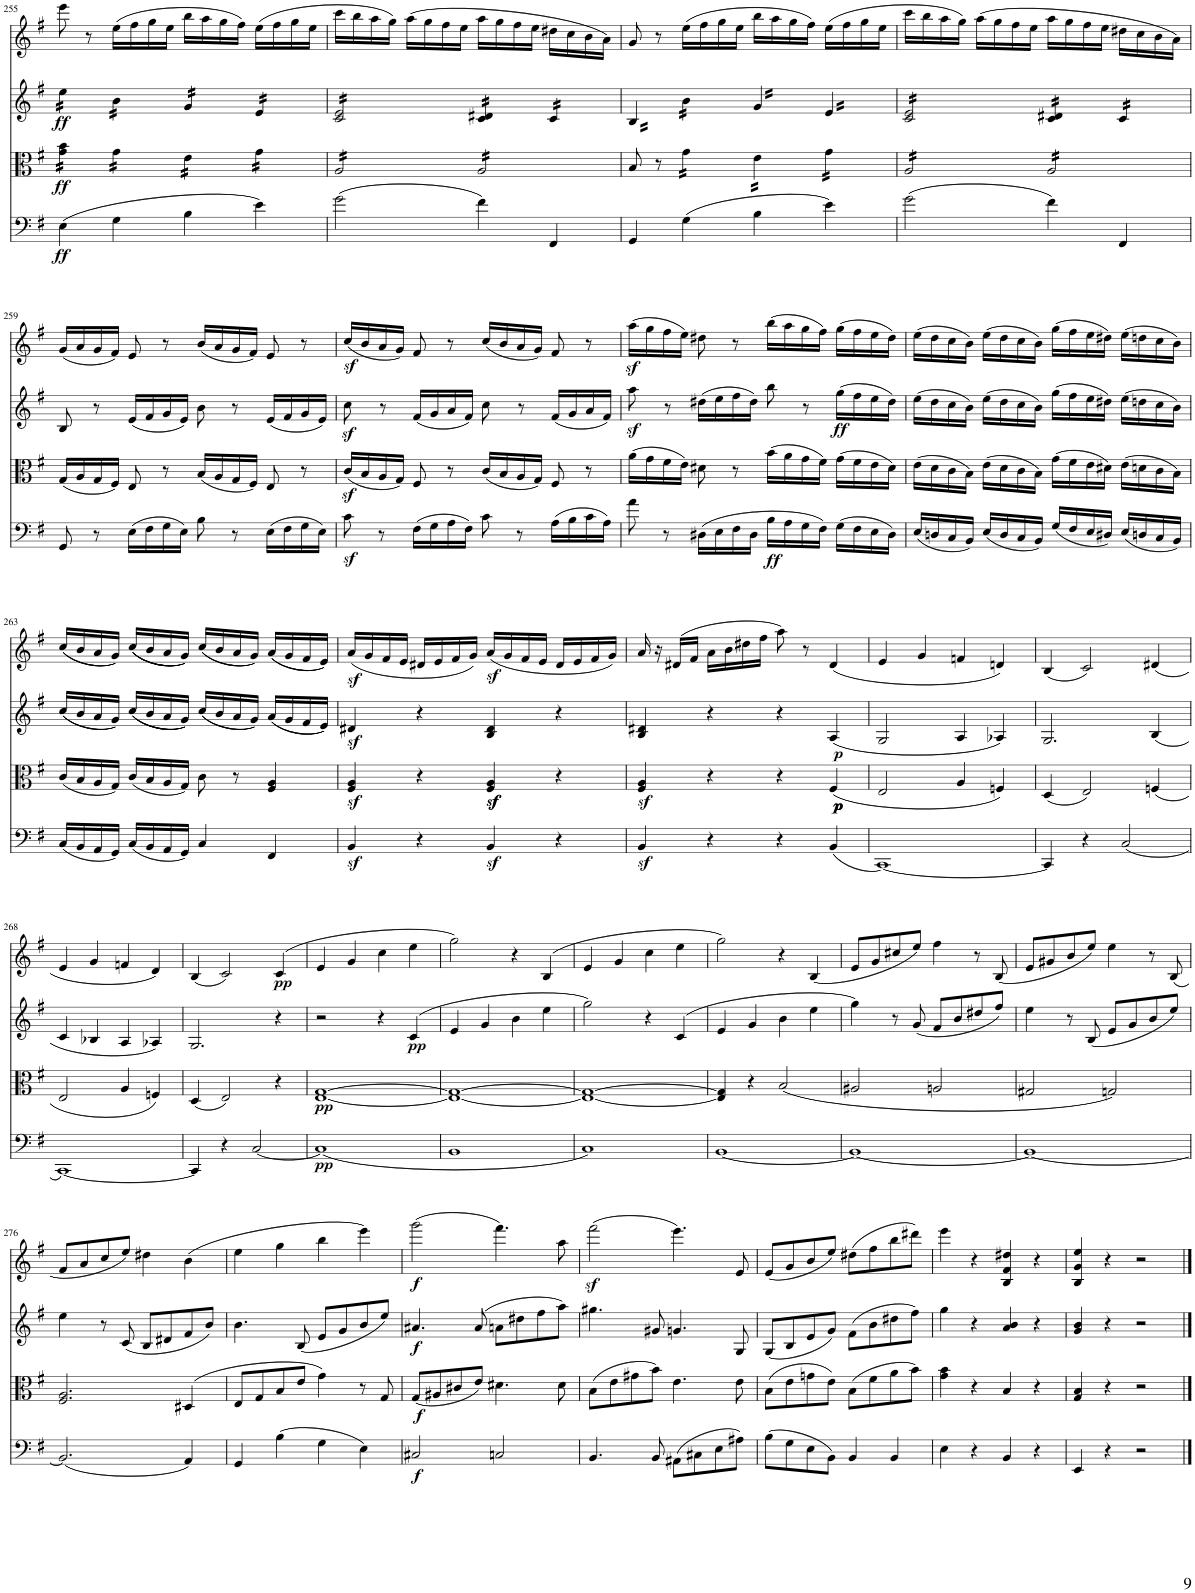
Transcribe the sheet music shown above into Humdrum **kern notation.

**kern	**dynam	**kern	**dynam	**kern	**dynam	**kern	**dynam
*part4	*part4	*part3	*part3	*part2	*part2	*part1	*part1
*staff4	*staff4	*staff3	*staff3	*staff2	*staff2	*staff1	*staff1
*I"Violoncello	*	*I"Viola	*	*I"Violin	*	*I"Violin	*
*I'Vc	*	*I'Vla	*	*I'Vln	*	*I'Vln	*
!!LO:PB:g=z
*clefF4	*	*clefC3	*	*clefG2	*	*clefG2	*
*k[f#]	*	*k[f#]	*	*k[f#]	*	*k[f#]	*
*M4/4	*	*M4/4	*	*M4/4	*	*M4/4	*
*met(c)	*	*met(c)	*	*met(c)	*	*met(c)	*
=255	=255	=255	=255	=255	=255	=255	=255
!	!LO:DY:b	!	!LO:DY:b	!	!LO:DY:b	!	!
*	*	*tremolo	*	*	*	*	*
*	*	*	*	*tremolo	*	*	*
(4E\	ff	16g\ 16b\LL	ff	16ee\LL	ff	8eee\	.
.	.	16g\ 16b\	.	16ee\	.	.	.
.	.	16g\ 16b\	.	16ee\	.	8r	.
.	.	16g\ 16b\JJ	.	16ee\JJ	.	.	.
4G\	.	16g\LL	.	16b\LL	.	(16ee\LL	.
.	.	16g\	.	16b\	.	16ff#\	.
.	.	16g\	.	16b\	.	16gg\	.
.	.	16g\JJ	.	16b\JJ	.	16ee\JJ	.
4B\	.	16e\LL	.	16g/LL	.	16bb\LL	.
.	.	16e\	.	16g/	.	16aa\	.
.	.	16e\	.	16g/	.	16gg\	.
.	.	16e\JJ	.	16g/JJ	.	16ff#\JJ)	.
4e\)	.	16g\LL	.	16e/LL	.	(16ee\LL	.
.	.	16g\	.	16e/	.	16ff#\	.
.	.	16g\	.	16e/	.	16gg\	.
.	.	16g\JJ	.	16e/JJ	.	16ee\JJ	.
=256	=256	=256	=256	=256	=256	=256	=256
(2g\	.	16A/LL	.	16c/ 16e/LL	.	16ccc\LL	.
.	.	16A/	.	16c/ 16e/	.	16bb\	.
.	.	16A/	.	16c/ 16e/	.	16aa\	.
.	.	16A/	.	16c/ 16e/	.	16gg\JJ)	.
.	.	16A/	.	16c/ 16e/	.	(16aa\LL	.
.	.	16A/	.	16c/ 16e/	.	16gg\	.
.	.	16A/	.	16c/ 16e/	.	16ff#\	.
.	.	16A/JJ	.	16c/ 16e/JJ	.	16ee\JJ	.
4f#\)	.	16A/LL	.	16c/ 16d#X/LL	.	16aa\LL	.
.	.	16A/	.	16c/ 16d#X/	.	16gg\	.
.	.	16A/	.	16c/ 16d#X/	.	16ff#\	.
.	.	16A/	.	16c/ 16d#X/JJ	.	16ee\JJ	.
4FF#/	.	16A/	.	16c/LL	.	16dd#X\LL	.
.	.	16A/	.	16c/	.	16cc\	.
.	.	16A/	.	16c/	.	16b\	.
.	.	16A/JJ	.	16c/JJ	.	16a\JJ)	.
*	*	*Xtremolo	*	*	*	*	*
=257	=257	=257	=257	=257	=257	=257	=257
4GG/	.	8B/	.	16B/LL	.	8g/	.
.	.	.	.	16B/	.	.	.
.	.	8r	.	16B/	.	8r	.
.	.	.	.	16B/JJ	.	.	.
*	*	*tremolo	*	*	*	*	*
(4G\	.	16g\LL	.	16b\LL	.	(16ee\LL	.
.	.	16g\	.	16b\	.	16ff#\	.
.	.	16g\	.	16b\	.	16gg\	.
.	.	16g\JJ	.	16b\JJ	.	16ee\JJ	.
4B\	.	16e\LL	.	16g/LL	.	16bb\LL	.
.	.	16e\	.	16g/	.	16aa\	.
.	.	16e\	.	16g/	.	16gg\	.
.	.	16e\JJ	.	16g/JJ	.	16ff#\JJ)	.
4e\)	.	16g\LL	.	16e/LL	.	(16ee\LL	.
.	.	16g\	.	16e/	.	16ff#\	.
.	.	16g\	.	16e/	.	16gg\	.
.	.	16g\JJ	.	16e/JJ	.	16ee\JJ	.
=258	=258	=258	=258	=258	=258	=258	=258
(2g\	.	16A/LL	.	16c/ 16e/LL	.	16ccc\LL	.
.	.	16A/	.	16c/ 16e/	.	16bb\	.
.	.	16A/	.	16c/ 16e/	.	16aa\	.
.	.	16A/	.	16c/ 16e/	.	16gg\JJ)	.
.	.	16A/	.	16c/ 16e/	.	(16aa\LL	.
.	.	16A/	.	16c/ 16e/	.	16gg\	.
.	.	16A/	.	16c/ 16e/	.	16ff#\	.
.	.	16A/JJ	.	16c/ 16e/JJ	.	16ee\JJ	.
4f#\)	.	16A/LL	.	16c/ 16d#X/LL	.	16aa\LL	.
.	.	16A/	.	16c/ 16d#X/	.	16gg\	.
.	.	16A/	.	16c/ 16d#X/	.	16ff#\	.
.	.	16A/	.	16c/ 16d#X/JJ	.	16ee\JJ	.
4FF#/	.	16A/	.	16c/LL	.	16dd#X\LL	.
.	.	16A/	.	16c/	.	16cc\	.
.	.	16A/	.	16c/	.	16b\	.
.	.	16A/JJ	.	16c/JJ	.	16a\JJ)	.
*	*	*	*	*Xtremolo	*	*	*
*	*	*Xtremolo	*	*	*	*	*
!!LO:LB:g=z
=259	=259	=259	=259	=259	=259	=259	=259
8GG/	.	(16G/LL	.	8B/	.	(16g/LL	.
.	.	16A/	.	.	.	16a/	.
8r	.	16G/	.	8r	.	16g/	.
.	.	16F#/JJ)	.	.	.	16f#/JJ)	.
(16E\LL	.	8E/	.	(16e/LL	.	8e/	.
16F#\	.	.	.	16f#/	.	.	.
16G\	.	8r	.	16g/	.	8r	.
16E\JJ)	.	.	.	16e/JJ)	.	.	.
8B\	.	(16B/LL	.	8b\	.	(16b/LL	.
.	.	16A/	.	.	.	16a/	.
8r	.	16G/	.	8r	.	16g/	.
.	.	16F#/JJ)	.	.	.	16f#/JJ)	.
(16E\LL	.	8E/	.	(16e/LL	.	8e/	.
16F#\	.	.	.	16f#/	.	.	.
16G\	.	8r	.	16g/	.	8r	.
16E\JJ)	.	.	.	16e/JJ)	.	.	.
=260	=260	=260	=260	=260	=260	=260	=260
8cz<\	.	(16cz</LL	.	8ccz<\	.	(16ccz</LL	.
.	.	16B/	.	.	.	16b/	.
8r	.	16A/	.	8r	.	16a/	.
.	.	16G/JJ)	.	.	.	16g/JJ)	.
(16F#\LL	.	8F#/	.	(16f#/LL	.	8f#/	.
16G\	.	.	.	16g/	.	.	.
16A\	.	8r	.	16a/	.	8r	.
16F#\JJ)	.	.	.	16f#/JJ)	.	.	.
8c\	.	(16c/LL	.	8cc\	.	(16cc/LL	.
.	.	16B/	.	.	.	16b/	.
8r	.	16A/	.	8r	.	16a/	.
.	.	16G/JJ)	.	.	.	16g/JJ)	.
(16A\LL	.	8F#/	.	(16f#/LL	.	8f#/	.
16B\	.	.	.	16g/	.	.	.
16c\	.	8r	.	16a/	.	8r	.
16A\JJ)	.	.	.	16f#/JJ)	.	.	.
=261	=261	=261	=261	=261	=261	=261	=261
8a\	.	(16a\LL	.	8aaz<\	.	(16aaz<\LL	.
.	.	16g\	.	.	.	16gg\	.
8r	.	16f#\	.	8r	.	16ff#\	.
.	.	16e\JJ)	.	.	.	16ee\JJ)	.
(16D#X\LL	.	8d#X\	.	(16dd#X\LL	.	8dd#X\	.
16E\	.	.	.	16ee\	.	.	.
16F#\	.	8r	.	16ff#\	.	8r	.
16D#\JJ	.	.	.	16dd#\JJ)	.	.	.
!	!LO:DY:b	!	!	!	!	!	!
16B\LL	ff	(16b\LL	.	8bb\	.	(16bb\LL	.
16A\	.	16a\	.	.	.	16aa\	.
16G\	.	16g\	.	8r	.	16gg\	.
16F#\JJ)	.	16f#\JJ)	.	.	.	16ff#\JJ)	.
!	!	!	!	!	!LO:DY:b	!	!
(16G\LL	.	(16g\LL	.	(16gg\LL	ff	(16gg\LL	.
16F#\	.	16f#\	.	16ff#\	.	16ff#\	.
16E\	.	16e\	.	16ee\	.	16ee\	.
16D#\JJ)	.	16d#\JJ)	.	16dd#\JJ)	.	16dd#\JJ)	.
=262	=262	=262	=262	=262	=262	=262	=262
(16E/LL	.	(16e\LL	.	(16ee\LL	.	(16ee\LL	.
16Dn/	.	16d\	.	16dd\	.	16dd\	.
16C/	.	16c\	.	16cc\	.	16cc\	.
16BB/JJ)	.	16B\JJ)	.	16b\JJ)	.	16b\JJ)	.
(16E/LL	.	(16e\LL	.	(16ee\LL	.	(16ee\LL	.
16D/	.	16d\	.	16dd\	.	16dd\	.
16C/	.	16c\	.	16cc\	.	16cc\	.
16BB/JJ)	.	16B\JJ)	.	16b\JJ)	.	16b\JJ)	.
(16G/LL	.	(16g\LL	.	(16gg\LL	.	(16gg\LL	.
16F#/	.	16f#\	.	16ff#\	.	16ff#\	.
16E/	.	16e\	.	16ee\	.	16ee\	.
16D#X/JJ)	.	16d#X\JJ)	.	16dd#X\JJ)	.	16dd#X\JJ)	.
(16E/LL	.	(16e\LL	.	(16ee\LL	.	(16ee\LL	.
16Dn/	.	16dn\	.	16ddn\	.	16ddn\	.
16C/	.	16c\	.	16cc\	.	16cc\	.
16BB/JJ)	.	16B\JJ)	.	16b\JJ)	.	16b\JJ)	.
!!LO:LB:g=z
=263	=263	=263	=263	=263	=263	=263	=263
(16C/LL	.	(16c/LL	.	((16cc/LL	.	((16cc/LL	.
16BB/	.	16B/	.	16b/	.	16b/	.
16AA/	.	16A/	.	16a/	.	16a/	.
16GG/JJ)	.	16G/JJ)	.	16g/JJ))	.	16g/JJ))	.
(16C/LL	.	(16c/LL	.	(((16cc/LL	.	(((16cc/LL	.
16BB/	.	16B/	.	16b/	.	16b/	.
16AA/	.	16A/	.	16a/	.	16a/	.
16GG/JJ)	.	16G/JJ)	.	16g/JJ)))	.	16g/JJ)))	.
4C/	.	8c\	.	((16cc/LL	.	((16cc/LL	.
.	.	.	.	16b/	.	16b/	.
.	.	8r	.	16a/	.	16a/	.
.	.	.	.	16g/JJ))	.	16g/JJ))	.
4FF#/	.	4F#/ 4A/	.	((16a/LL	.	((16a/LL	.
.	.	.	.	16g/	.	16g/	.
.	.	.	.	16f#/	.	16f#/	.
.	.	.	.	16e/JJ))	.	16e/JJ))	.
=264	=264	=264	=264	=264	=264	=264	=264
4BBz</	.	4F#/z< 4A/z<	.	4d#Xz</	.	(16az</LL	.
.	.	.	.	.	.	16g/	.
.	.	.	.	.	.	16f#/	.
.	.	.	.	.	.	16e/JJ	.
4r	.	4r	.	4r	.	16d#X/LL	.
.	.	.	.	.	.	16e/	.
.	.	.	.	.	.	16f#/	.
.	.	.	.	.	.	16g/JJ)	.
4BBz</	.	4F#/z< 4A/z<	.	4B/ 4d#/	.	(16az</LL	.
.	.	.	.	.	.	16g/	.
.	.	.	.	.	.	16f#/	.
.	.	.	.	.	.	16e/JJ	.
4r	.	4r	.	4r	.	16d#/LL	.
.	.	.	.	.	.	16e/	.
.	.	.	.	.	.	16f#/	.
.	.	.	.	.	.	16g/JJ)	.
=265	=265	=265	=265	=265	=265	=265	=265
4BBz</	.	4F#/z< 4A/z<	.	4B/ 4d#X/	.	16a/	.
.	.	.	.	.	.	16r	.
.	.	.	.	.	.	(16d#X/LL	.
.	.	.	.	.	.	16f#/JJ	.
4r	.	4r	.	4r	.	16a\LL	.
.	.	.	.	.	.	16b\	.
.	.	.	.	.	.	16dd#X\	.
.	.	.	.	.	.	16ff#\JJ	.
4r	.	4r	.	4r	.	8aa\)	.
.	.	.	.	.	.	8r	.
!	!	!	!LO:DY:b	!	!	!	!
!	!	!	!LO:DY:n=1:b	!	!	!	!
!	!	!	!LO:DY:n=2:b	!	!LO:DY:b	!	!
(4BB/	.	(4F#/	p p p	(4A/	p	(4d#/	.
=266	=266	=266	=266	=266	=266	=266	=266
[1CC)	.	2E/	.	2G/	.	4e/	.
.	.	.	.	.	.	4g/	.
.	.	4A/	.	4A/	.	4fn/	.
.	.	4Fn/)	.	4A-X/)	.	4dn/)	.
=267	=267	=267	=267	=267	=267	=267	=267
4CC/]	.	(4D/	.	2.G/	.	(4B/	.
4r	.	2E/)	.	.	.	2c/)	.
(2C/	.	.	.	.	.	.	.
.	.	(4Fn/	.	(4B/	.	(4d#X/	.
!!LO:LB:g=z
=268	=268	=268	=268	=268	=268	=268	=268
[1CC)	.	2E/	.	4c/	.	4e/	.
.	.	.	.	4B-X/	.	4g/	.
.	.	4A/	.	4A/	.	4fn/	.
.	.	4Fn/)	.	4A-X/)	.	4d/)	.
=269	=269	=269	=269	=269	=269	=269	=269
4CC/]	.	(4D/	.	2.G/	.	(4B/	.
4r	.	2E/)	.	.	.	2c/)	.
[2C/	.	.	.	.	.	.	.
!	!	!	!	!	!	!	!LO:DY:b
.	.	4r	.	4r	.	(4c/	pp
=270	=270	=270	=270	=270	=270	=270	=270
!	!LO:DY:b	!	!LO:DY:b	!	!	!	!
(1C]	pp	[1E [1G	pp	2r	.	4e/	.
.	.	.	.	.	.	4g/	.
.	.	.	.	4r	.	4cc\	.
!	!	!	!	!	!LO:DY:b	!	!
.	.	.	.	(4c/	pp	4ee\	.
=271	=271	=271	=271	=271	=271	=271	=271
1BB	.	1E_ 1G_	.	4e/	.	2gg\)	.
.	.	.	.	4g/	.	.	.
.	.	.	.	4b\	.	4r	.
.	.	.	.	4ee\	.	(4B/	.
=272	=272	=272	=272	=272	=272	=272	=272
1C)	.	1E_ 1G_	.	2gg\)	.	4e/	.
.	.	.	.	.	.	4g/	.
.	.	.	.	4r	.	4cc\	.
.	.	.	.	(4c/	.	4ee\	.
=273	=273	=273	=273	=273	=273	=273	=273
[1BB	.	4E/] 4G/]	.	4e/	.	2gg\)	.
.	.	4r	.	4g/	.	.	.
.	.	(2B/	.	4b\	.	4r	.
.	.	.	.	4ee\	.	(4B/	.
=274	=274	=274	=274	=274	=274	=274	=274
1BB_	.	2A#X/	.	4gg\)	.	8e/L	.
.	.	.	.	.	.	8g/	.
.	.	.	.	8r	.	8cc#X/	.
.	.	.	.	(8g/	.	8ee/J)	.
.	.	2An/	.	8f#/L	.	4ff#\	.
.	.	.	.	8b/	.	.	.
.	.	.	.	8dd#X/	.	8r	.
.	.	.	.	8ff#/J)	.	(8B/	.
=275	=275	=275	=275	=275	=275	=275	=275
1BB_	.	2G#X/	.	4ee\	.	8e/L	.
.	.	.	.	.	.	8g#X/	.
.	.	.	.	8r	.	8b/	.
.	.	.	.	(8B/	.	8ee/J)	.
.	.	2Gn/)	.	8e/L	.	4ee\	.
.	.	.	.	8g/	.	.	.
.	.	.	.	8b/	.	8r	.
.	.	.	.	8ee/J)	.	(8B/	.
!!LO:LB:g=z
=276	=276	=276	=276	=276	=276	=276	=276
(2.BB/]	.	2.F#/ 2.A/	.	4ee\	.	8f#/L	.
.	.	.	.	.	.	8a/	.
.	.	.	.	8r	.	8cc/	.
.	.	.	.	(8c/	.	8ee/J)	.
.	.	.	.	8B/L	.	4dd#X\	.
.	.	.	.	8d#X/	.	.	.
4AA/)	.	(4D#X/	.	8f#/	.	(4b\	.
.	.	.	.	8b/J)	.	.	.
=277	=277	=277	=277	=277	=277	=277	=277
4GG/	.	8E/L	.	4.b\	.	4ee\	.
.	.	8G/	.	.	.	.	.
(4B\	.	8B/	.	.	.	4gg\	.
.	.	8e/J	.	(8B/	.	.	.
4G\	.	4g\)	.	8e/L	.	4bb\	.
.	.	.	.	8g/	.	.	.
4E\)	.	8r	.	8b/	.	4eee\)	.
.	.	8G/	.	8ee/J)	.	.	.
=278	=278	=278	=278	=278	=278	=278	=278
!	!LO:DY:b	!	!LO:DY:b	!	!LO:DY:b	!	!LO:DY:b
2C#X/	f	(8G/L	f	4.a#X/	f	(2ggg\	f
.	.	8A#X/	.	.	.	.	.
.	.	8c#X/	.	.	.	.	.
.	.	8e/J)	.	(8a#/	.	.	.
2Cn/	.	4.d#X\	.	8an\L	.	4.fff#\)	.
.	.	.	.	8dd#X\	.	.	.
.	.	.	.	8ff#\	.	.	.
.	.	8d#\	.	8aa\J)	.	8aa\	.
=279	=279	=279	=279	=279	=279	=279	=279
4.BB/	.	(8B\L	.	4.gg#X\	.	(2fff#z<\	.
.	.	8e\	.	.	.	.	.
.	.	8g#X\	.	.	.	.	.
8BB/	.	8b\J)	.	8g#X/	.	.	.
(8AA#X\L	.	4.e\	.	4.gn/	.	4.eee\)	.
8C#X\	.	.	.	.	.	.	.
8E\	.	.	.	.	.	.	.
8A#X\J)	.	8e\	.	8G/	.	8e/	.
=280	=280	=280	=280	=280	=280	=280	=280
(8B\L	.	(8B\L	.	(8G/L	.	(8e/L	.
8G\	.	8e\	.	8B/	.	8g/	.
8E\	.	8gn\	.	8e/	.	8b/	.
8BB\J)	.	8e\J)	.	8g/J)	.	8ee/J)	.
4BB/	.	(8B\L	.	(8f#\L	.	(8dd#X\L	.
.	.	8f#\	.	8b\	.	8ff#\	.
4BB/	.	8a\	.	8dd#X\	.	8bb\	.
.	.	8b\J)	.	8ff#\J)	.	8ddd#X\J)	.
=281	=281	=281	=281	=281	=281	=281	=281
4E\	.	4g\ 4b\	.	4gg\	.	4eee\	.
4r	.	4r	.	4r	.	4r	.
4BB/	.	4B/	.	4a/ 4b/	.	4B/ 4f#/ 4dd#X/	.
4r	.	4r	.	4r	.	4r	.
=282	=282	=282	=282	=282	=282	=282	=282
4EE/	.	4G/ 4B/	.	4g/ 4b/	.	4B/ 4g/ 4ee/	.
4r	.	4r	.	4r	.	4r	.
2r	.	2r	.	2r	.	2r	.
==	==	==	==	==	==	==	==
*-	*-	*-	*-	*-	*-	*-	*-
